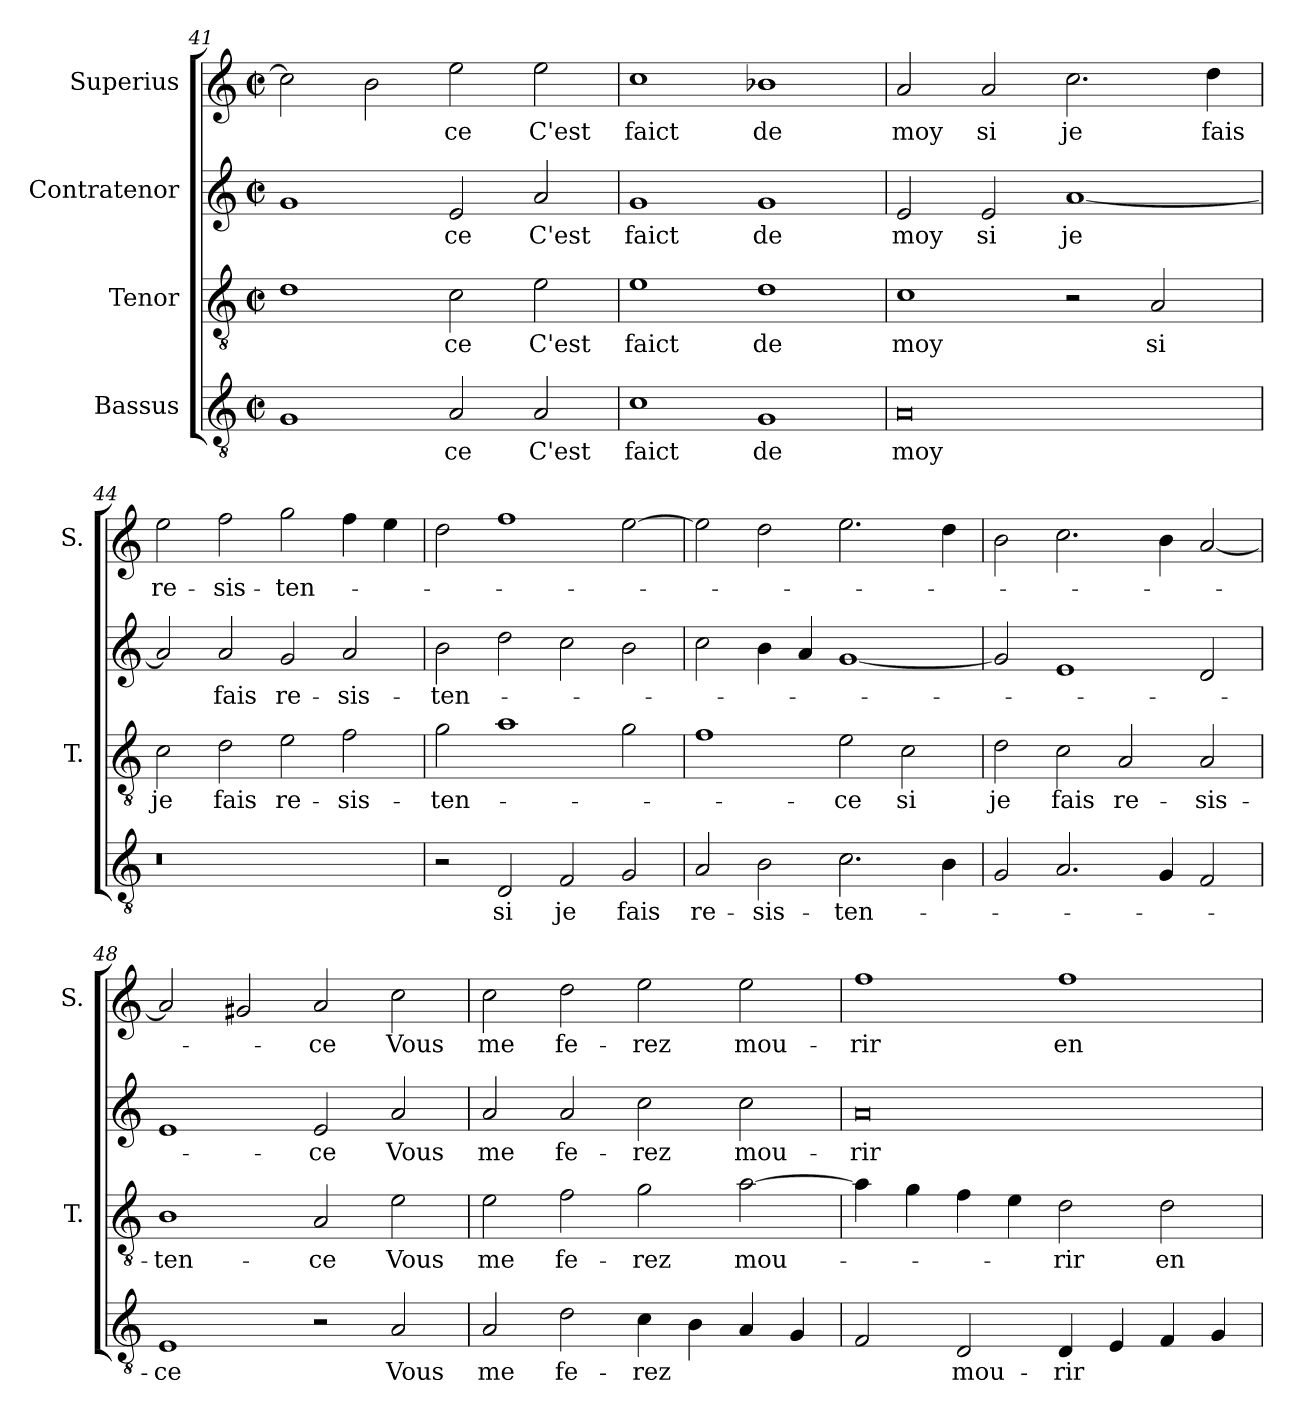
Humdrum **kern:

**kern	**text	**kern	**text	**kern	**text	**kern	**text
*part4	*part4	*part3	*part3	*part2	*part2	*part1	*part1
*staff4	*staff4	*staff3	*staff3	*staff2	*staff2	*staff1	*staff1
*I"Bassus	*	*I"Tenor	*	*I"Contratenor	*	*I"Superius	*
*	*	*I'T.	*	*	*	*I'S.	*
*clefGv2	*	*clefGv2	*	*clefG2	*	*clefG2	*
*k[]	*	*k[]	*	*k[]	*	*k[]	*
*C:	*	*C:	*	*C:	*	*C:	*
*M2/2	*	*M2/2	*	*M2/2	*	*M2/2	*
*met(c|)	*	*met(c|)	*	*met(c|)	*	*met(c|)	*
=41	=41	=41	=41	=41	=41	=41	=41
1G/	.	1d\	.	1g/	.	2cc\]	.
.	.	.	.	.	.	2b\	.
2A/	-ce	2c\	-ce	2e/	-ce	2ee\	-ce
2A/	C'est	2e\	C'est	2a/	C'est	2ee\	C'est
=42	=42	=42	=42	=42	=42	=42	=42
1c\	faict	1e\	faict	1g/	faict	1cc\	faict
1G/	de	1d\	de	1g/	de	1b-X\	de
=43	=43	=43	=43	=43	=43	=43	=43
0A/	moy	1c\	moy	2e/	moy	2a/	moy
.	.	.	.	2e/	si	2a/	si
.	.	2r	.	[1a/	je	2.cc\	je
.	.	2A/	si	.	.	.	.
.	.	.	.	.	.	4dd\	fais
=44	=44	=44	=44	=44	=44	=44	=44
!LO:N:vis=0	!	!	!	!	!	!	!
1r	.	2c\	je	2a/]	.	2ee\	re-
.	.	2d\	fais	2a/	fais	2ff\	-sis-
1ryy	.	2e\	re-	2g/	re-	2gg\	-ten-
.	.	2f\	-sis-	2a/	-sis-	4ff\	.
.	.	.	.	.	.	4ee\	.
!!LO:LB:g=z
=45	=45	=45	=45	=45	=45	=45	=45
2r	.	2g\	-ten-	2b\	-ten-	2dd\	.
2D/	si	1a\	.	2dd\	.	1ff\	.
2F/	je	.	.	2cc\	.	.	.
2G/	fais	2g\	.	2b\	.	[2ee\	.
=46	=46	=46	=46	=46	=46	=46	=46
2A/	re-	1f\	.	2cc\	.	2ee\]	.
2B\	-sis-	.	.	4b\	.	2dd\	.
.	.	.	.	4a/	.	.	.
2.c\	-ten-	2e\	-ce	[1g/	.	2.ee\	.
.	.	2c\	si	.	.	.	.
4B\	.	.	.	.	.	4dd\	.
=47	=47	=47	=47	=47	=47	=47	=47
2G/	.	2d\	je	2g/]	.	2b\	.
2.A/	.	2c\	fais	1e/	.	2.cc\	.
.	.	2A/	re-	.	.	.	.
4G/	.	.	.	.	.	4b\	.
2F/	.	2A/	-sis-	2d/	.	[2a/	.
=48	=48	=48	=48	=48	=48	=48	=48
1E/	-ce	1B\	-ten-	1e/	.	2a/]	.
.	.	.	.	.	.	2g#X/	.
2r	.	2A/	-ce	2e/	-ce	2a/	-ce
2A/	Vous	2e\	Vous	2a/	Vous	2cc\	Vous
=49	=49	=49	=49	=49	=49	=49	=49
2A/	me	2e\	me	2a/	me	2cc\	me
2d\	fe-	2f\	fe-	2a/	fe-	2dd\	fe-
4c\	-rez	2g\	-rez	2cc\	-rez	2ee\	-rez
4B\	.	.	.	.	.	.	.
4A/	.	[2a\	mou-	2cc\	mou-	2ee\	mou-
4G/	.	.	.	.	.	.	.
=50	=50	=50	=50	=50	=50	=50	=50
2F/	.	4a\]	.	0a/	-rir	1ff\	-rir
.	.	4g\	.	.	.	.	.
2D/	mou-	4f\	.	.	.	.	.
.	.	4e\	.	.	.	.	.
4D/	-rir	2d\	-rir	.	.	1ff\	en
4E/	.	.	.	.	.	.	.
4F/	.	2d\	en	.	.	.	.
4G/	.	.	.	.	.	.	.
=	=	=	=	=	=	=	=
*-	*-	*-	*-	*-	*-	*-	*-
